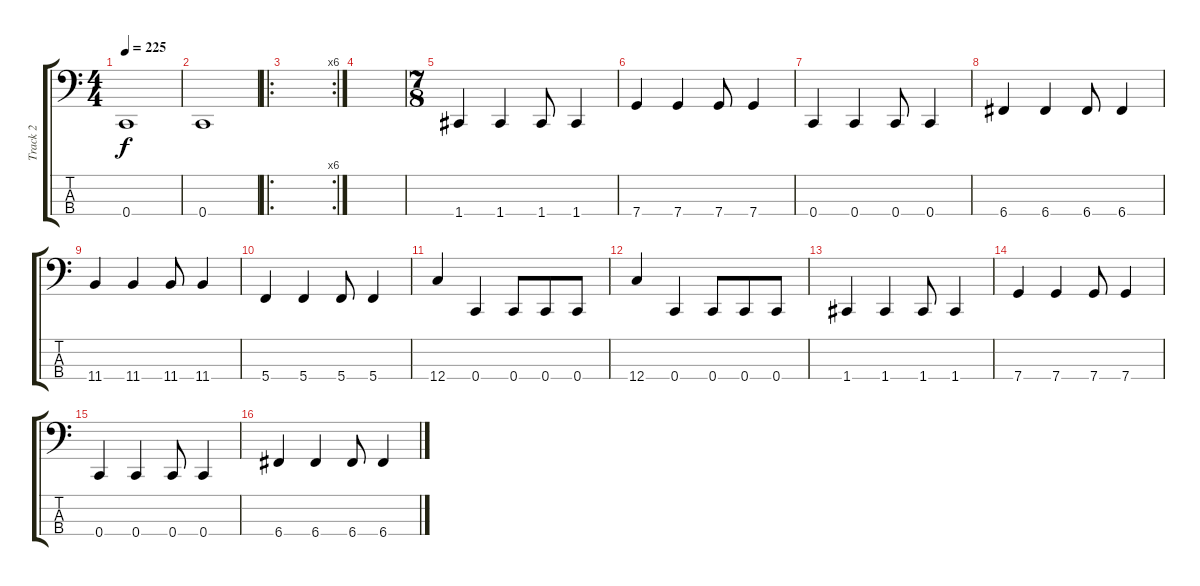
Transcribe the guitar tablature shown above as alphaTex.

\track ("Track 2" "Track 2") {instrument electricbassfinger}
\staff {score tabs}
\tuning (F2 C2 G1 C1) {hide}
\ts (4 4)
\tempo 225
\clef f4
\ks c
0.4.1{dy f} |
0.4.1 |
\ro
\rc 6
|
|
\ts (7 8)
1.4.4 1.4.4 1.4.8 1.4.4 |
7.4.4 7.4.4 7.4.8 7.4.4 |
0.4.4 0.4.4 0.4.8 0.4.4 |
6.4.4 6.4.4 6.4.8 6.4.4 |
11.4.4 11.4.4 11.4.8 11.4.4 |
5.4.4 5.4.4 5.4.8 5.4.4 |
12.4.4 0.4.4 0.4.8 0.4.8 0.4.8 |
12.4.4 0.4.4 0.4.8 0.4.8 0.4.8 |
1.4.4 1.4.4 1.4.8 1.4.4 |
7.4.4 7.4.4 7.4.8 7.4.4 |
0.4.4 0.4.4 0.4.8 0.4.4 |
6.4.4 6.4.4 6.4.8 6.4.4
